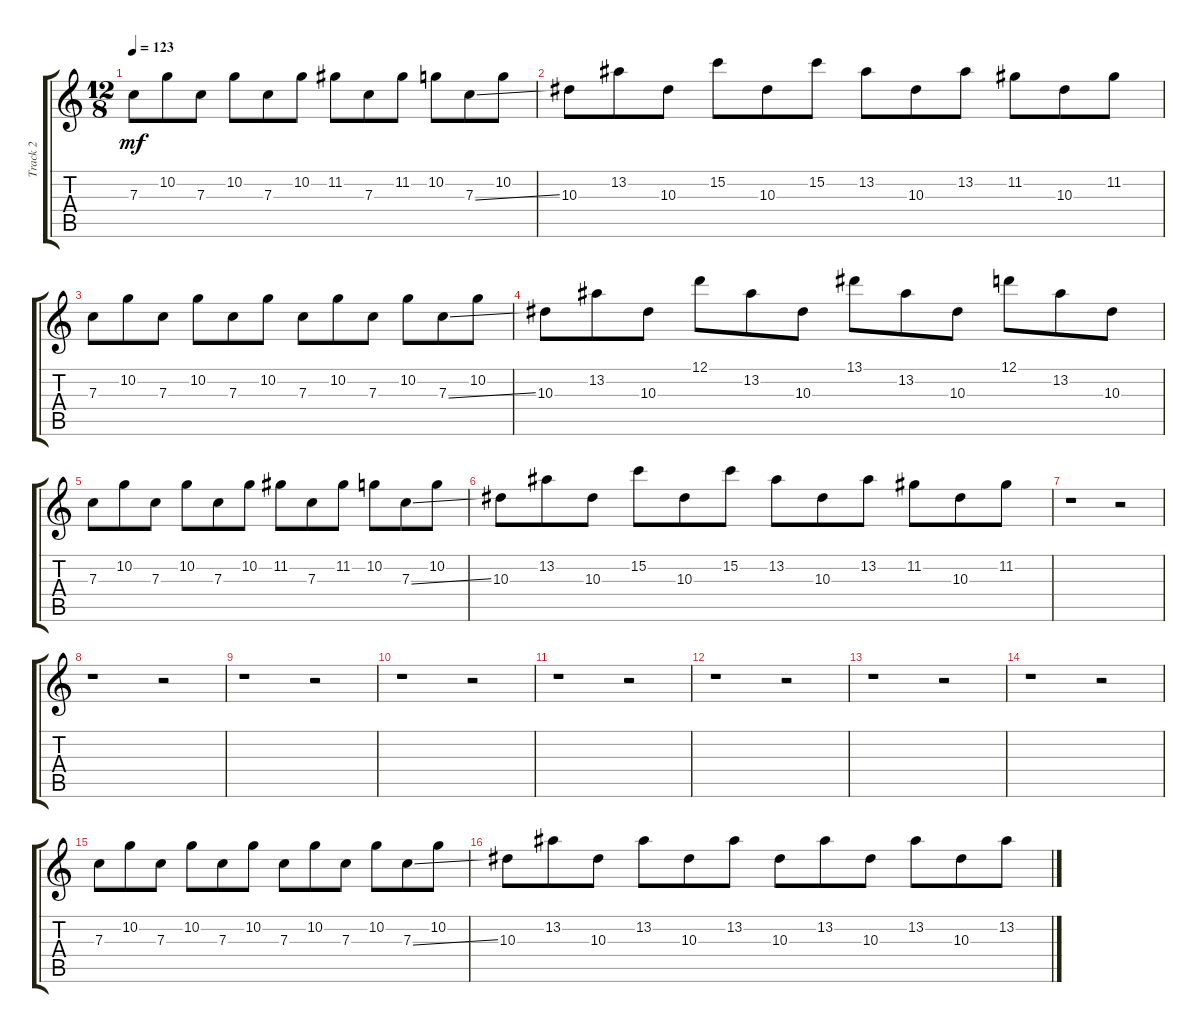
\track ("Track 2" "Track 2") {instrument overdrivenguitar}
\staff {score tabs}
\tuning (D4 A3 F3 C3 G2 C2) {hide}
\ts (12 8)
\tempo 123
\clef g2
\ks c
7.3.8{dy mf} 10.2.8 7.3.8 10.2.8 7.3.8 10.2.8 11.2.8 7.3.8 11.2.8 10.2.8 7.3{ss}.8 10.2.8 |
10.3.8 13.2.8 10.3.8 15.2.8 10.3.8 15.2.8 13.2.8 10.3.8 13.2.8 11.2.8 10.3.8 11.2.8 |
7.3.8 10.2.8 7.3.8 10.2.8 7.3.8 10.2.8 7.3.8 10.2.8 7.3.8 10.2.8 7.3{ss}.8 10.2.8 |
10.3.8 13.2.8 10.3.8 12.1.8 13.2.8 10.3.8 13.1.8 13.2.8 10.3.8 12.1.8 13.2.8 10.3.8 |
7.3.8 10.2.8 7.3.8 10.2.8 7.3.8 10.2.8 11.2.8 7.3.8 11.2.8 10.2.8 7.3{ss}.8 10.2.8 |
10.3.8 13.2.8 10.3.8 15.2.8 10.3.8 15.2.8 13.2.8 10.3.8 13.2.8 11.2.8 10.3.8 11.2.8 |
r.1 r.2 |
r.1 r.2 |
r.1 r.2 |
r.1 r.2 |
r.1 r.2 |
r.1 r.2 |
r.1 r.2 |
r.1 r.2 |
7.3.8 10.2.8 7.3.8 10.2.8 7.3.8 10.2.8 7.3.8 10.2.8 7.3.8 10.2.8 7.3{ss}.8 10.2.8 |
10.3.8 13.2.8 10.3.8 13.2.8 10.3.8 13.2.8 10.3.8 13.2.8 10.3.8 13.2.8 10.3.8 13.2.8
